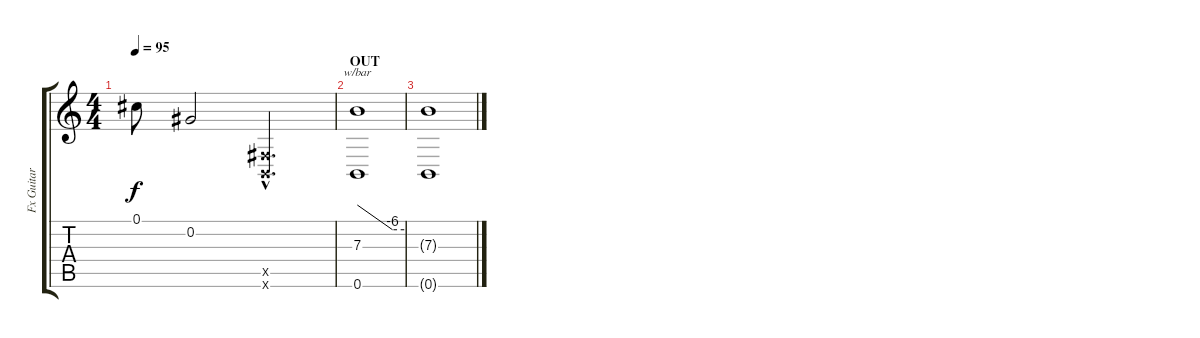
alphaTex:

\track ("Fx Guitar [Wah]" "Fx Guitar ") {instrument guitarharmonics}
\staff {score tabs}
\tuning (Db4 Ab3 E3 B2 Gb2 B1) {hide}
\ts (4 4)
\tempo 95
\clef g2
\ks c
0.1.8{dy f instrument guitarharmonics} 0.2.2 (0.5{hac x} 0.6{hac x}).4{d} |
\section ("" "OUT")
(7.3 0.6).1{tbe (custom default 0 0 45 -24 60 -24)} |
(7.3{t} 0.6{t}).1
